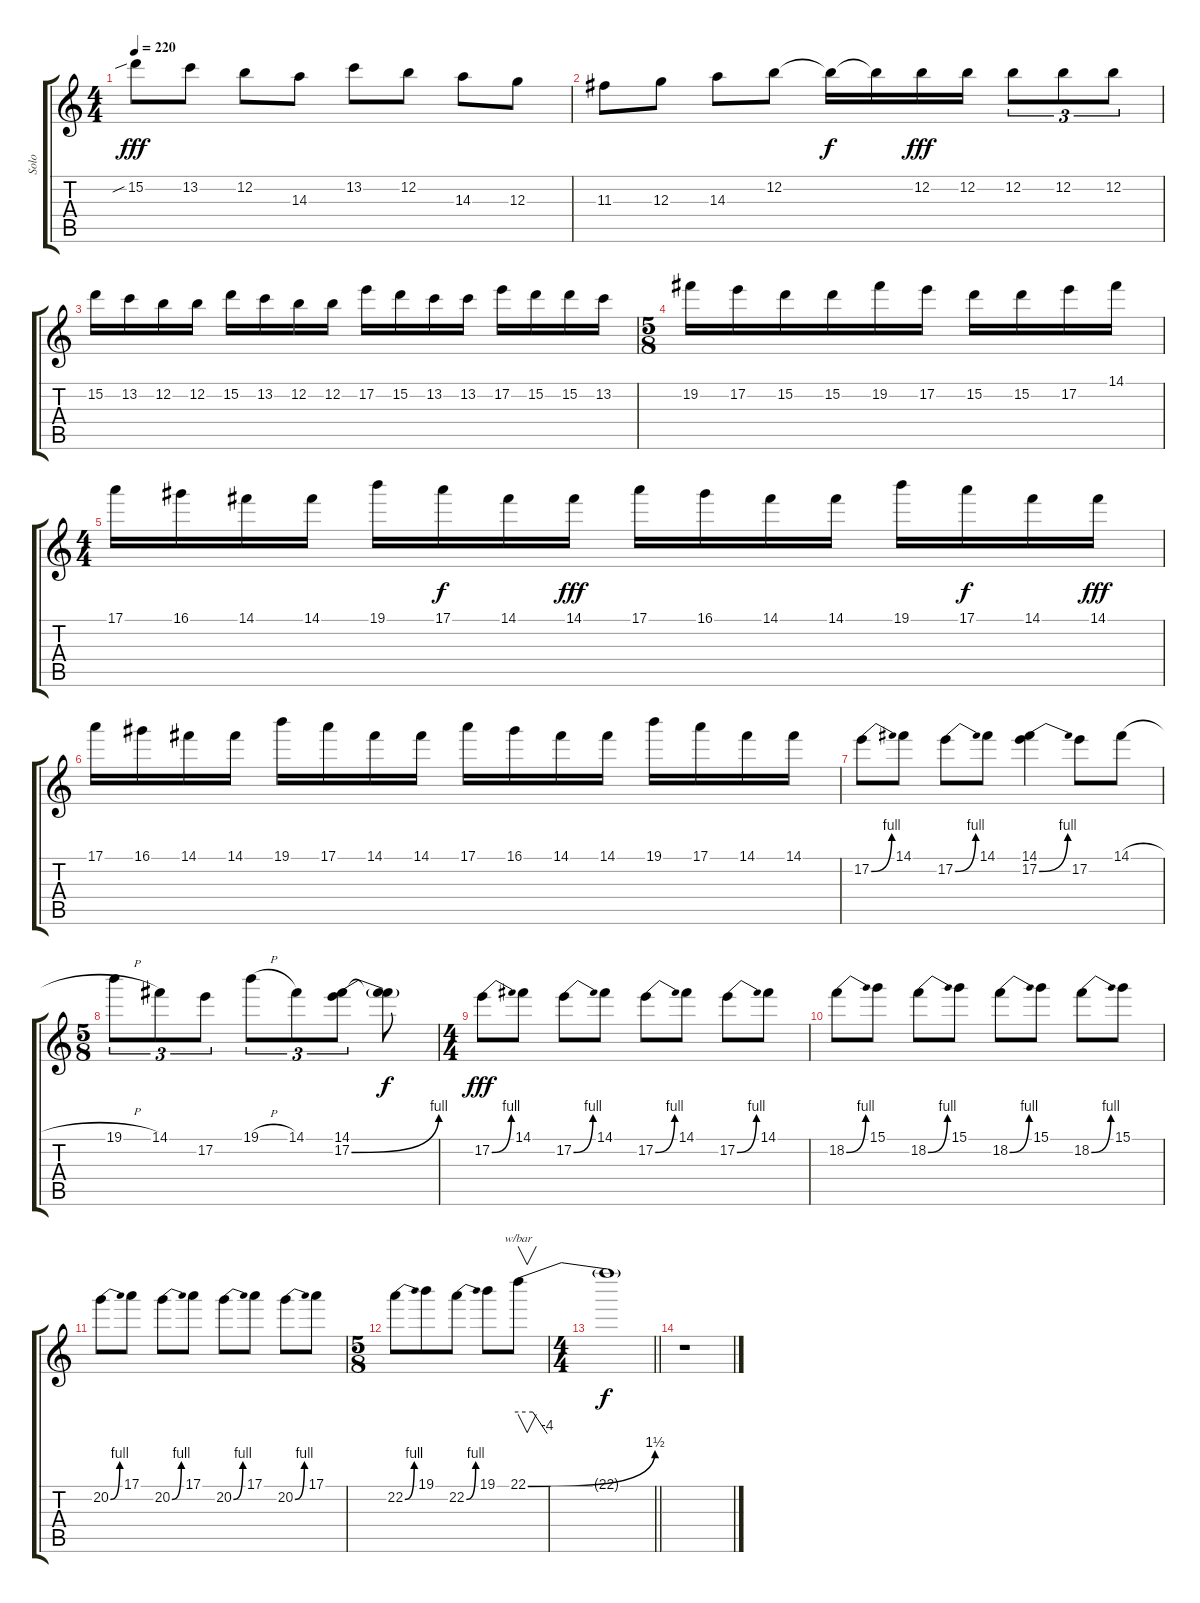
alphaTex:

\track ("Solo" "Solo") {instrument distortionguitar}
\staff {score tabs}
\tuning (E4 B3 G3 D3 A2 E2) {hide}
\ts (4 4)
\tempo 220
\clef g2
\ks c
15.2{sib}.8{dy fff} 13.2.8 12.2.8 14.3.8 13.2.8 12.2.8 14.3.8 12.3.8 |
11.3.8 12.3.8 14.3.8 12.2.8 12.2{t}.16{dy f} 12.2{t}.16 12.2.16{dy fff} 12.2.16 12.2.8{tu (3 2)} 12.2.8{tu (3 2)} 12.2.8{tu (3 2)} |
15.2.16 13.2.16 12.2.16 12.2.16 15.2.16 13.2.16 12.2.16 12.2.16 17.2.16 15.2.16 13.2.16 13.2.16 17.2.16 15.2.16 15.2.16 13.2.16 |
\ts (5 8)
19.2.16 17.2.16 15.2.16 15.2.16 19.2.16 17.2.16 15.2.16 15.2.16 17.2.16 14.1.16 |
\ts (4 4)
17.1.16 16.1.16 14.1.16 14.1.16 19.1.16 17.1.16{dy f} 14.1.16 14.1.16{dy fff} 17.1.16 16.1.16 14.1.16 14.1.16 19.1.16 17.1.16{dy f} 14.1.16 14.1.16{dy fff} |
17.1.16 16.1.16 14.1.16 14.1.16 19.1.16 17.1.16 14.1.16 14.1.16 17.1.16 16.1.16 14.1.16 14.1.16 19.1.16 17.1.16 14.1.16 14.1.16 |
17.2{be (bend 0 0 60 4)}.8 14.1.8 17.2{be (bend 0 0 60 4)}.8 14.1.8 (14.1 17.2{be (bend 0 0 60 4)}).4 17.2.8 14.1{h}.8 |
\ts (5 8)
19.1{h}.8{tu (3 2)} 14.1.8{tu (3 2)} 17.2.8{tu (3 2)} 19.1{h}.8{tu (3 2)} 14.1.8{tu (3 2)} (14.1 17.2{be (bend 0 0 60 4)}).8{tu (3 2)} (14.1{t} 17.2{t}).8{dy f} |
\ts (4 4)
17.2{be (bend 0 0 60 4)}.8{dy fff} 14.1.8 17.2{be (bend 0 0 60 4)}.8 14.1.8 17.2{be (bend 0 0 60 4)}.8 14.1.8 17.2{be (bend 0 0 60 4)}.8 14.1.8 |
18.2{be (bend 0 0 60 4)}.8 15.1.8 18.2{be (bend 0 0 60 4)}.8 15.1.8 18.2{be (bend 0 0 60 4)}.8 15.1.8 18.2{be (bend 0 0 60 4)}.8 15.1.8 |
20.2{be (bend 0 0 60 4)}.8 17.1.8 20.2{be (bend 0 0 60 4)}.8 17.1.8 20.2{be (bend 0 0 60 4)}.8 17.1.8 20.2{be (bend 0 0 60 4)}.8 17.1.8 |
\ts (5 8)
22.2{be (bend 0 0 60 4)}.8 19.1.8 22.2{be (bend 0 0 60 4)}.8 19.1.8 22.1{be (bend 0 0 60 6)}.8{v tbe (custom default 0 0 30 0 60 -16)} |
\ts (4 4)
\barLineRight lightlight
22.1{t}.1{dy f} |
r.1
